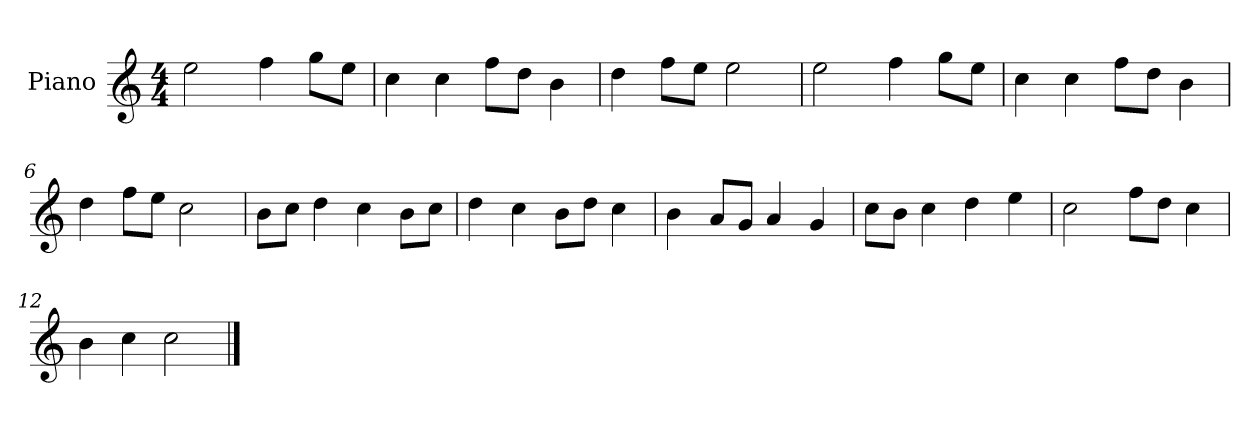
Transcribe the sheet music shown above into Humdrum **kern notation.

**kern
*part1
*staff1
*I"Piano
*I'P-no
*clefG2
*k[]
*M4/4
*MM90
=1
2ee\
4ff\
8gg\L
8ee\J
=2
4cc\
4cc\
8ff\L
8dd\J
4b\
=3
4dd\
8ff\L
8ee\J
2ee\
=4
2ee\
4ff\
8gg\L
8ee\J
=5
4cc\
4cc\
8ff\L
8dd\J
4b\
=6
4dd\
8ff\L
8ee\J
2cc\
=7
8b\L
8cc\J
4dd\
4cc\
8b\L
8cc\J
=8
4dd\
4cc\
8b\L
8dd\J
4cc\
!!LO:LB:g=z
=9
4b\
8a/L
8g/J
4a/
4g/
=10
8cc\L
8b\J
4cc\
4dd\
4ee\
=11
2cc\
8ff\L
8dd\J
4cc\
=12
4b\
4cc\
2cc\
==
*-
